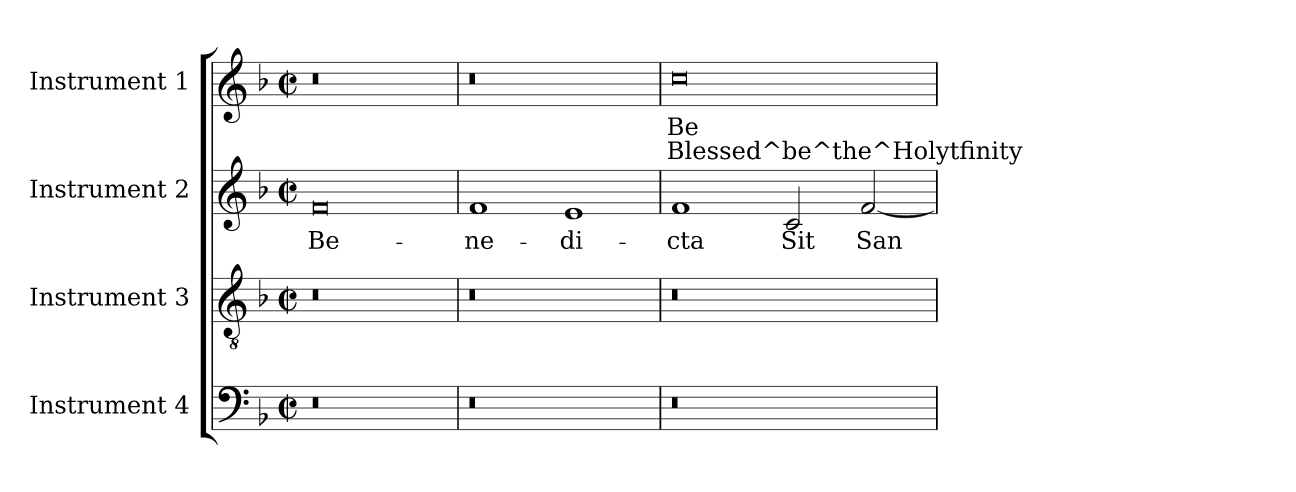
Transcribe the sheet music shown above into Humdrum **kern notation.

**kern	**kern	**kern	**text	**kern	**text	**text
*part4	*part3	*part2	*part2	*part1	*part1	*part1
*staff4	*staff3	*staff2	*staff2	*staff1	*staff1	*staff1
*I"Instrument 4	*I"Instrument 3	*I"Instrument 2	*	*I"Instrument 1	*	*
!!LO:PB:g=z
*stria5	*stria5	*stria5	*	*stria5	*	*
*clefF4	*clefGv2	*clefG2	*	*clefG2	*	*
*k[b-]	*k[b-]	*k[b-]	*	*k[b-]	*	*
*F:	*F:	*F:	*	*F:	*	*
*M2/2	*M2/2	*M2/2	*	*M2/2	*	*
*met(c|)	*met(c|)	*met(c|)	*	*met(c|)	*	*
=1	=1	=1	=1	=1	=1	=1
!	!	!	!LO:LY:b:cj	!	!	!
0r	0r	0f	Be-	0r	.	.
=2	=2	=2	=2	=2	=2	=2
!	!	!	!LO:LY:b:cj	!	!	!
0r	0r	1f	-ne-	0r	.	.
!	!	!	!LO:LY:b:cj	!	!	!
.	.	1e	-di-	.	.	.
=3	=3	=3	=3	=3	=3	=3
!	!	!	!LO:LY:b:cj	!	!LO:LY:b:cj	!LO:LY:b:cj
0r	0r	1f	-cta	0cc	Be-	-Blessed^be^the^Holytfinity
!	!	!	!LO:LY:b:cj	!	!	!
.	.	2c/	Sit	.	.	.
!	!	!	!LO:LY:b:cj	!	!	!
.	.	[<2f/	San-	.	.	.
=	=	=	=	=	=	=
*-	*-	*-	*-	*-	*-	*-
